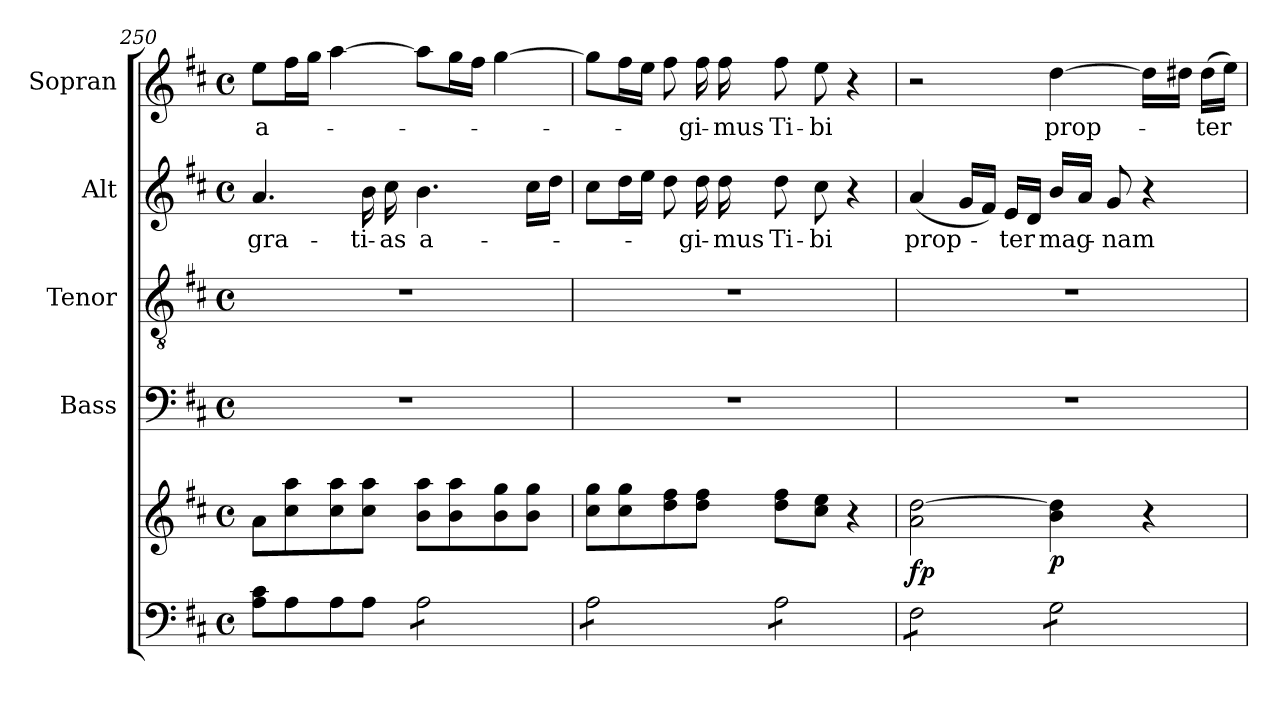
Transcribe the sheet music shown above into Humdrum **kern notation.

**kern	**kern	**dynam	**kern	**kern	**kern	**text	**kern	**text
*part5	*part5	*part5	*part4	*part3	*part2	*part2	*part1	*part1
*staff6	*staff5	*staff5/6	*staff4	*staff3	*staff2	*staff2	*staff1	*staff1
*	*	*	*I"Bass	*I"Tenor	*I"Alt	*	*I"Sopran	*
*	*	*	*I'B.	*I'T.	*I'A.	*	*I'S.	*
*clefF4	*clefG2	*	*clefF4	*clefGv2	*clefG2	*	*clefG2	*
*k[f#c#]	*k[f#c#]	*	*k[f#c#]	*k[f#c#]	*k[f#c#]	*	*k[f#c#]	*
*D:	*D:	*	*D:	*D:	*D:	*	*D:	*
*M4/4	*M4/4	*	*M4/4	*M4/4	*M4/4	*	*M4/4	*
*met(c)	*met(c)	*	*met(c)	*met(c)	*met(c)	*	*met(c)	*
=250	=250	=250	=250	=250	=250	=250	=250	=250
!	!	!	!	!	!	!LO:LY:b	!	!LO:LY:b
8A\ 8c#\L	8a\L	.	1r	1r	4.a/	gra-	8ee\L	a-
8A\	8cc#\ 8aa\	.	.	.	.	.	16ff#\L	.
.	.	.	.	.	.	.	16gg\JJ	.
8A\	8cc#\ 8aa\	.	.	.	.	.	[4aa\	.
!	!	!	!	!	!	!LO:LY:b	!	!
8A\J	8cc#\ 8aa\J	.	.	.	16b\	-ti-	.	.
!	!	!	!	!	!	!LO:LY:b	!	!
.	.	.	.	.	16cc#\	-as	.	.
!	!	!	!	!	!	!LO:LY:b	!	!
*tremolo	*	*	*	*	*	*	*	*
8A\L	8b\ 8aa\L	.	.	.	4.b\	a-	8aa\L]	.
8A\	8b\ 8aa\	.	.	.	.	.	16gg\L	.
.	.	.	.	.	.	.	16ff#\JJ	.
8A\	8b\ 8gg\	.	.	.	.	.	[4gg\	.
8A\J	8b\ 8gg\J	.	.	.	16cc#\LL	.	.	.
.	.	.	.	.	16dd\JJ	.	.	.
=251	=251	=251	=251	=251	=251	=251	=251	=251
8A\L	8cc#\ 8gg\L	.	1r	1r	8cc#\L	.	8gg\L]	.
8A\	8cc#\ 8gg\	.	.	.	16dd\L	.	16ff#\L	.
.	.	.	.	.	16ee\JJ	.	16ee\JJ	.
8A\	8dd\ 8ff#\	.	.	.	8dd\	.	8ff#\	.
!	!	!	!	!	!	!LO:LY:b	!	!LO:LY:b
8A\J	8dd\ 8ff#\J	.	.	.	16dd\	-gi-	16ff#\	-gi-
!	!	!	!	!	!	!LO:LY:b	!	!LO:LY:b
.	.	.	.	.	16dd\	-mus	16ff#\	-mus
!	!	!	!	!	!	!LO:LY:b	!	!LO:LY:b
8A\L	8dd\ 8ff#\L	.	.	.	8dd\	Ti-	8ff#\	Ti-
!	!	!	!	!	!	!LO:LY:b	!	!LO:LY:b
8A\	8cc#\ 8ee\J	.	.	.	8cc#\	-bi	8ee\	-bi
8A\	4r	.	.	.	4r	.	4r	.
8A\J	.	.	.	.	.	.	.	.
!!LO:PB:g=z
=252	=252	=252	=252	=252	=252	=252	=252	=252
!	!	!LO:DY:b	!	!	!	!LO:LY:b	!	!
8F#\L	2a\ [2dd\	fp	1r	1r	(<4a/	prop-	2r	.
8F#\	.	.	.	.	.	.	.	.
8F#\	.	.	.	.	16g/LL	.	.	.
.	.	.	.	.	16f#/JJ)	.	.	.
!	!	!	!	!	!	!LO:LY:b	!	!
8F#\J	.	.	.	.	16e/LL	-ter	.	.
.	.	.	.	.	16d/JJ	.	.	.
!	!	!LO:DY:b	!	!	!	!LO:LY:b	!	!LO:LY:b
8G\L	4b\ 4dd\]	p	.	.	16b/LL	mag-	[4dd\	prop-
.	.	.	.	.	16a/JJ	.	.	.
!	!	!	!	!	!	!LO:LY:b	!	!
8G\	.	.	.	.	8g/	-nam	.	.
8G\	4r	.	.	.	4r	.	16dd\LL]	.
.	.	.	.	.	.	.	16dd#X\JJ	.
!	!	!	!	!	!	!	!	!LO:LY:b
8G\J	.	.	.	.	.	.	(>16dd#\LL	-ter
*Xtremolo	*	*	*	*	*	*	*	*
.	.	.	.	.	.	.	16ee\JJ)	.
=	=	=	=	=	=	=	=	=
*-	*-	*-	*-	*-	*-	*-	*-	*-
